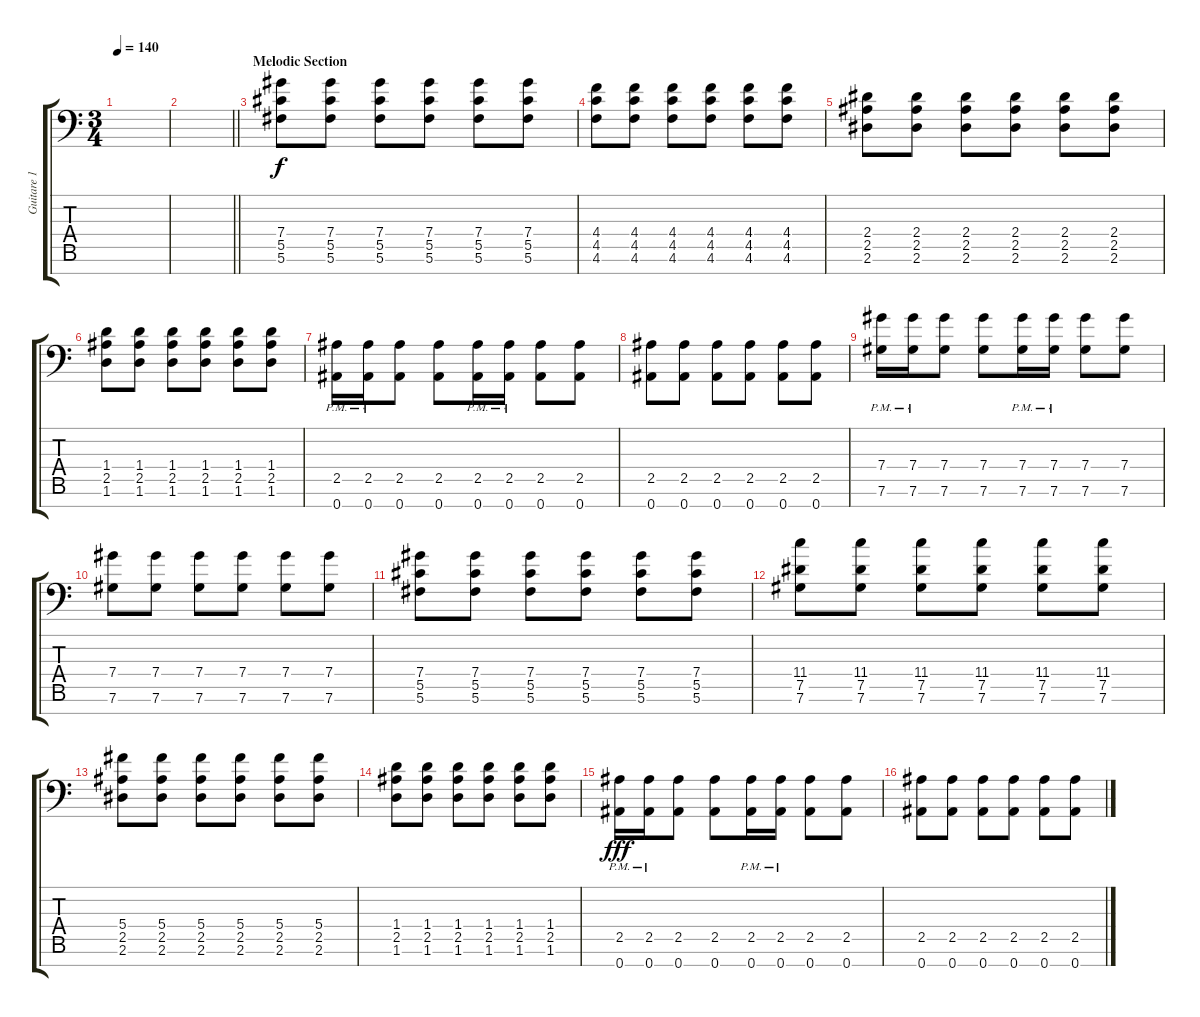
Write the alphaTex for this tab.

\track ("Guitare 1" "Guitare 1") {instrument electricguitarjazz}
\staff {score tabs}
\tuning (Eb4 Bb3 Gb3 Db3 Ab2 Db2 Bb1) {hide}
\ts (3 4)
\tempo 140
\clef f4
\ks c
|
\barLineRight lightlight
|
\section ("" "Melodic Section")
(7.4 5.5 5.6).8{dy f} (7.4 5.5 5.6).8 (7.4 5.5 5.6).8 (7.4 5.5 5.6).8 (7.4 5.5 5.6).8 (7.4 5.5 5.6).8 |
(4.4 4.5 4.6).8 (4.4 4.5 4.6).8 (4.4 4.5 4.6).8 (4.4 4.5 4.6).8 (4.4 4.5 4.6).8 (4.4 4.5 4.6).8 |
(2.4 2.5 2.6).8 (2.4 2.5 2.6).8 (2.4 2.5 2.6).8 (2.4 2.5 2.6).8 (2.4 2.5 2.6).8 (2.4 2.5 2.6).8 |
(1.4 2.5 1.6).8 (1.4 2.5 1.6).8 (1.4 2.5 1.6).8 (1.4 2.5 1.6).8 (1.4 2.5 1.6).8 (1.4 2.5 1.6).8 |
(2.5{pm} 0.7{pm}).16 (2.5{pm} 0.7{pm}).16 (2.5 0.7).8 (2.5 0.7).8 (2.5{pm} 0.7{pm}).16 (2.5{pm} 0.7{pm}).16 (2.5 0.7).8 (2.5 0.7).8 |
(2.5 0.7).8 (2.5 0.7).8 (2.5 0.7).8 (2.5 0.7).8 (2.5 0.7).8 (2.5 0.7).8 |
(7.4{pm} 7.6{pm}).16 (7.4{pm} 7.6{pm}).16 (7.4 7.6).8 (7.4 7.6).8 (7.4{pm} 7.6{pm}).16 (7.4{pm} 7.6{pm}).16 (7.4 7.6).8 (7.4 7.6).8 |
(7.4 7.6).8 (7.4 7.6).8 (7.4 7.6).8 (7.4 7.6).8 (7.4 7.6).8 (7.4 7.6).8 |
(7.4 5.5 5.6).8 (7.4 5.5 5.6).8 (7.4 5.5 5.6).8 (7.4 5.5 5.6).8 (7.4 5.5 5.6).8 (7.4 5.5 5.6).8 |
(11.4 7.5 7.6).8 (11.4 7.5 7.6).8 (11.4 7.5 7.6).8 (11.4 7.5 7.6).8 (11.4 7.5 7.6).8 (11.4 7.5 7.6).8 |
(5.4 2.5 2.6).8 (5.4 2.5 2.6).8 (5.4 2.5 2.6).8 (5.4 2.5 2.6).8 (5.4 2.5 2.6).8 (5.4 2.5 2.6).8 |
(1.4 2.5 1.6).8 (1.4 2.5 1.6).8 (1.4 2.5 1.6).8 (1.4 2.5 1.6).8 (1.4 2.5 1.6).8 (1.4 2.5 1.6).8 |
(2.5{pm} 0.7{pm}).16{dy fff} (2.5{pm} 0.7{pm}).16 (2.5 0.7).8 (2.5 0.7).8 (2.5{pm} 0.7{pm}).16 (2.5{pm} 0.7{pm}).16 (2.5 0.7).8 (2.5 0.7).8 |
(2.5 0.7).8 (2.5 0.7).8 (2.5 0.7).8 (2.5 0.7).8 (2.5 0.7).8 (2.5 0.7).8
